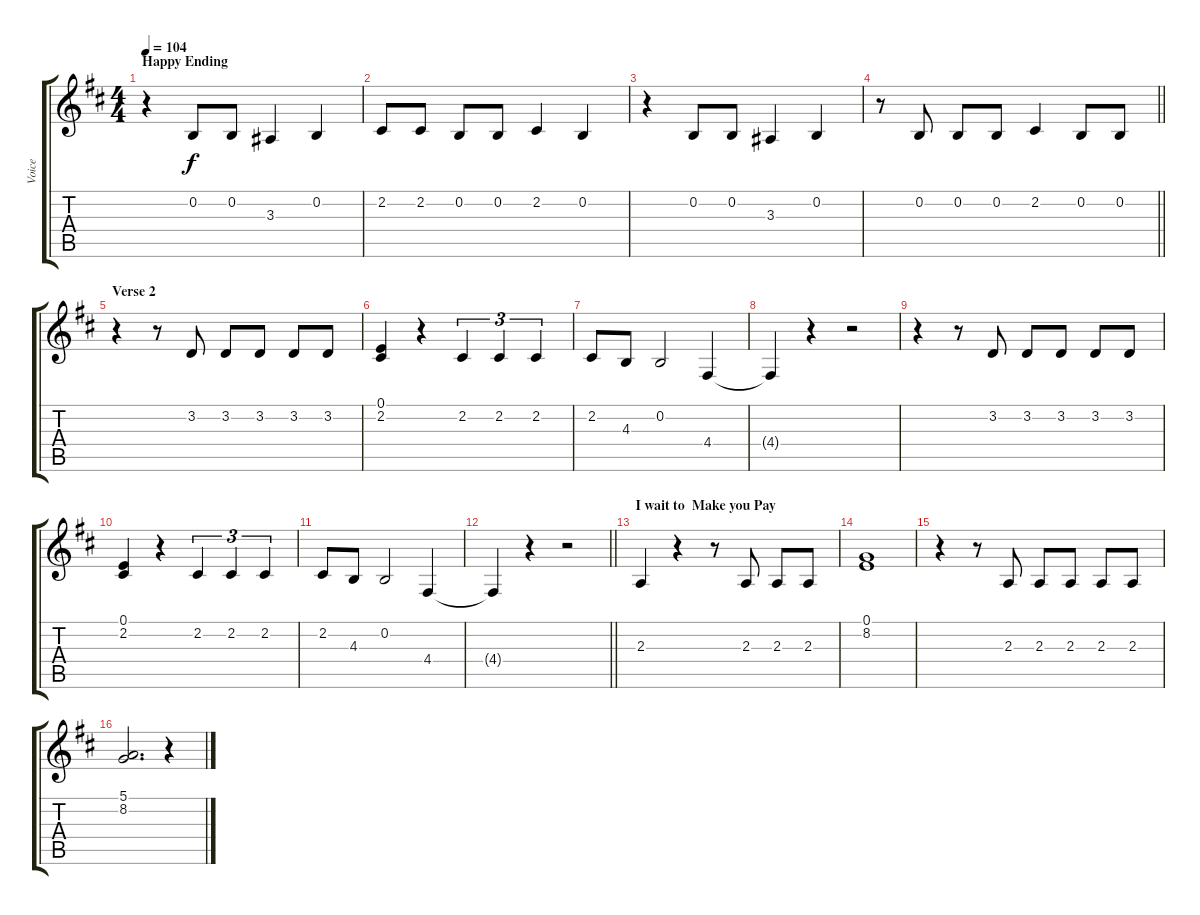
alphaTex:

\track ("Voice" "Voice") {instrument reedorgan}
\staff {score tabs}
\tuning (E4 B3 G3 D3 A2 E2) {hide}
\ts (4 4)
\section ("" "Happy Ending")
\tempo 104
\clef g2
\ks d
r.4{dy f} 0.2.8 0.2.8 3.3.4 0.2.4 |
2.2.8 2.2.8 0.2.8 0.2.8 2.2.4 0.2.4 |
r.4 0.2.8 0.2.8 3.3.4 0.2.4 |
\barLineRight lightlight
r.8 0.2.8 0.2.8 0.2.8 2.2.4 0.2.8 0.2.8 |
\section ("" "Verse 2")
r.4 r.8 3.2.8 3.2.8 3.2.8 3.2.8 3.2.8 |
(0.1 2.2).4 r.4 2.2.4{tu (3 2)} 2.2.4{tu (3 2)} 2.2.4{tu (3 2)} |
2.2.8 4.3.8 0.2.2 4.4.4 |
4.4{t}.4 r.4 r.2 |
r.4 r.8 3.2.8 3.2.8 3.2.8 3.2.8 3.2.8 |
(0.1 2.2).4 r.4 2.2.4{tu (3 2)} 2.2.4{tu (3 2)} 2.2.4{tu (3 2)} |
2.2.8 4.3.8 0.2.2 4.4.4 |
\barLineRight lightlight
4.4{t}.4 r.4 r.2 |
\section ("" "I wait to  Make you Pay")
2.3.4 r.4 r.8 2.3.8 2.3.8 2.3.8 |
(0.1 8.2).1 |
r.4 r.8 2.3.8 2.3.8 2.3.8 2.3.8 2.3.8 |
(5.1 8.2).2{d} r.4
